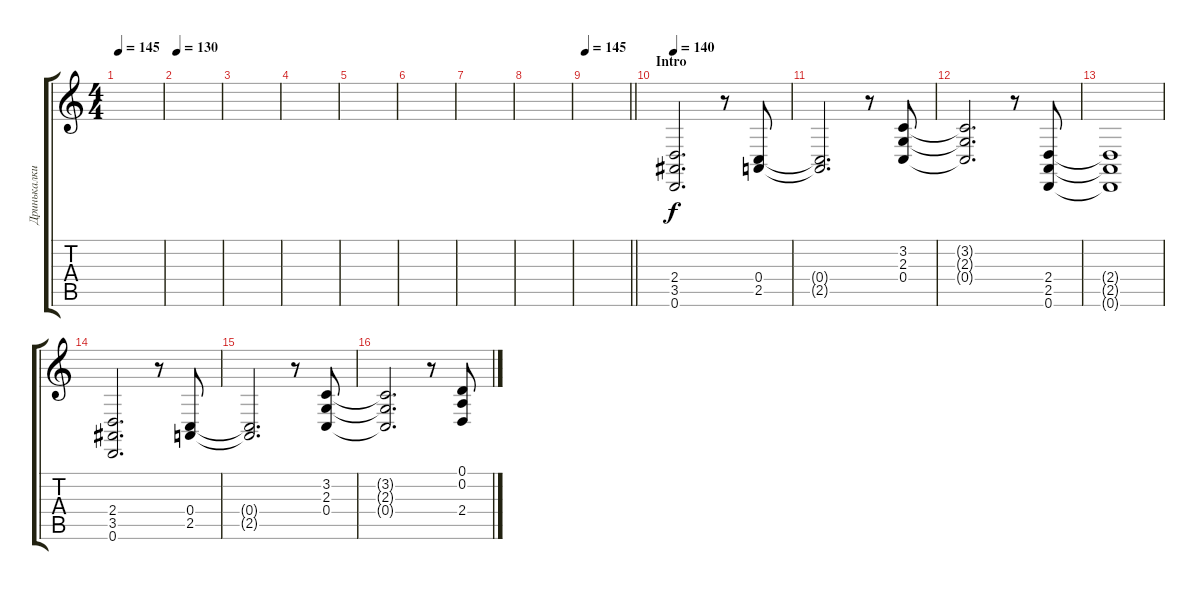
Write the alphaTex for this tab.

\track ("Дринькалки" "Дринькалки") {instrument harpsichord}
\staff {score tabs}
\tuning (D4 A3 F3 C3 G2 D2) {hide}
\ts (4 4)
\tempo 145
\tempo 130
\tempo 145
\clef g2
\ks c
|
\tempo 130
|
|
|
|
|
|
|
\tempo 145
\barLineRight lightlight
|
\section ("" "Intro")
\tempo 140
(2.4 3.5 0.6).2{d} r.8 (0.4 2.5).8 |
(0.4{t} 2.5{t}).2{d} r.8 (3.2 2.3 0.4).8 |
(3.2{t} 2.3{t} 0.4{t}).2{d} r.8 (2.4 2.5 0.6).8 |
(2.4{t} 2.5{t} 0.6{t}).1 |
(2.4 3.5 0.6).2{d} r.8 (0.4 2.5).8 |
(0.4{t} 2.5{t}).2{d} r.8 (3.2 2.3 0.4).8 |
(3.2{t} 2.3{t} 0.4{t}).2{d} r.8 (0.1 0.2 2.4).8
